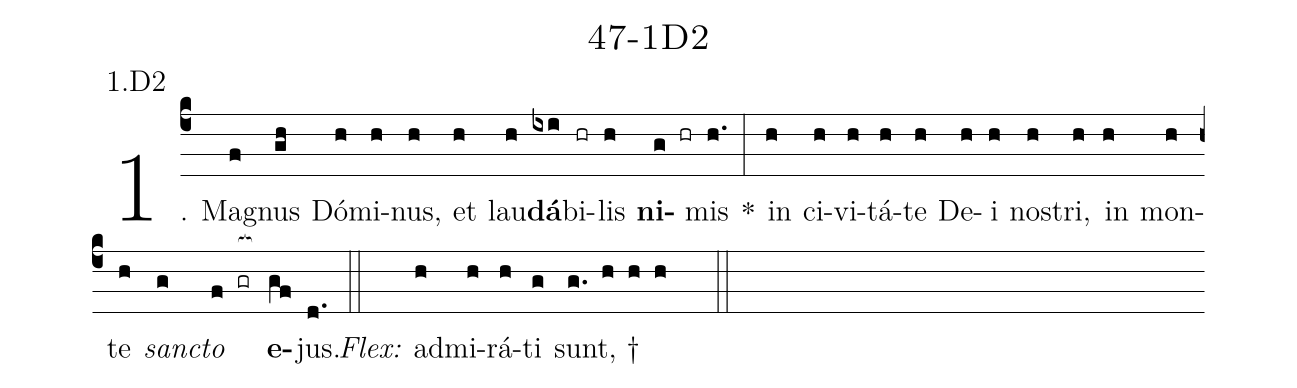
name: 47-1D2;
annotation: 1.D2;
%%
(c4)1. Ma(f)gnus(gh) Dó(h)mi(h)nus,(h) et(h) lau(h)<b>dá</b>(ixi)bi(hr)lis(h) <b>ni</b>(g hr)mis(h.) *(:) in(h) ci(h)vi(h)tá(h)te(h) De(h)i(h) nos(h)tri,(h) in(h) mon(h)te(h) <i>sanc</i>(g)<i>to</i>(f gr[ocb:1{]) <b>e</b>(gf[ocb:0}])jus.(d.) (::)
<i>Flex:</i>()  ad(h)mi(h)rá(h)ti(g) sunt, †(g. h h h  ::)
